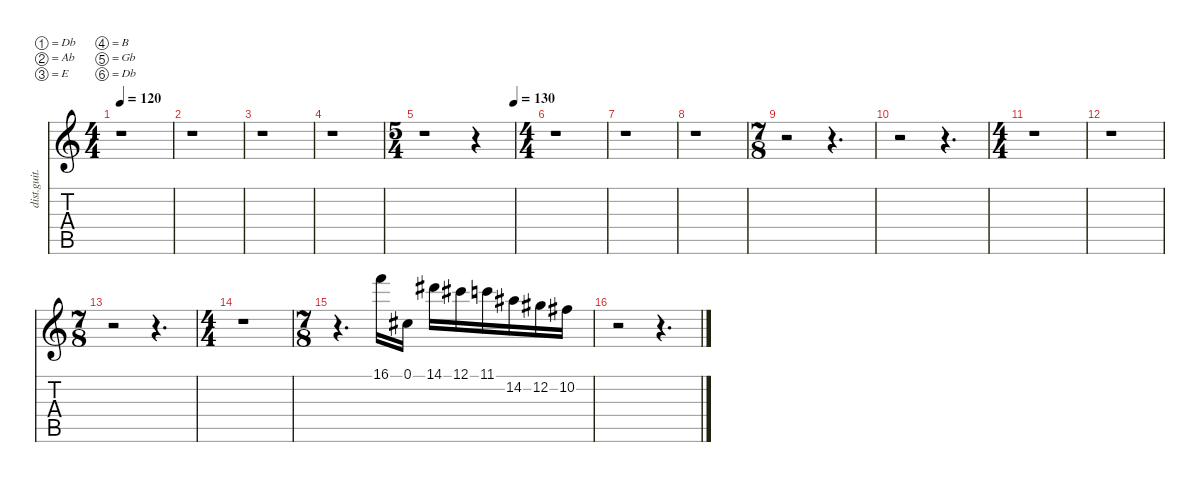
\defaultSystemsLayout 4
\hideDynamics
\bracketExtendMode nobrackets
\otherSystemsTrackNameOrientation horizontal
\track ("D. Waring Lead Gtr." "dist.guit.") {instrument distortionguitar}
\staff {score tabs}
\tuning (Db4 Ab3 E3 B2 Gb2 Db2)
\ts (4 4)
\tempo 120
\clef g2
\ks c
r.1{dy mp beam Down} |
r.1{beam Down} |
r.1{beam Down} |
r.1{beam Down} |
\ts (5 4)
\beaming (8 2 2 2 4)
\tempo (130 1)
r.1{beam Down} r.4{beam Down} |
\ts (4 4)
\beaming (8 4 4)
r.1{beam Down} |
r.1{beam Down} |
r.1{beam Down} |
\ts (7 8)
\beaming (8 2 2 3)
r.2{beam Down} r.4{d beam Down} |
r.2{beam Down} r.4{d beam Down} |
\ts (4 4)
\beaming (8 4 4)
r.1{beam Down} |
r.1{beam Down} |
\ts (7 8)
\beaming (8 2 2 3)
r.2{beam Down} r.4{d beam Down} |
\ts (4 4)
\beaming (8 4 4)
r.1{beam Down} |
\ts (7 8)
\beaming (8 2 2 3)
r.4{d beam Down} 16.1.16{beam Down} 0.1{acc #}.16{beam Down} 14.1{acc #}.16{beam Down} 12.1{acc #}.16{beam Down} 11.1.16{beam Down} 14.2{acc #}.16{beam Down} 12.2{acc #}.16{beam Down} 10.2{acc #}.16{beam Down} |
r.2{beam Down} r.4{d beam Down}
